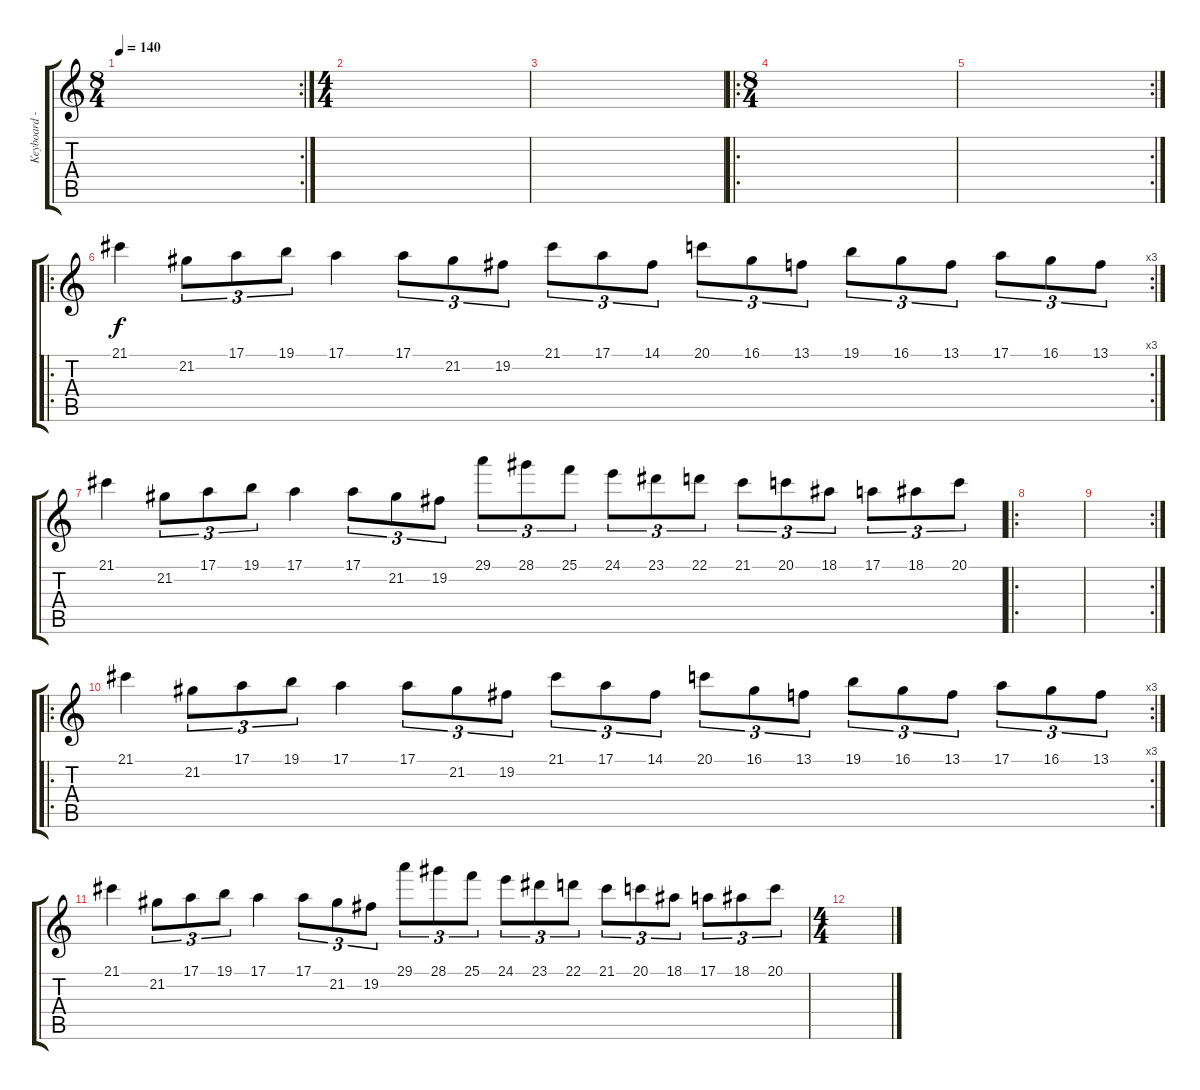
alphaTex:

\track ("Keyboard - Lead" "Keyboard -") {instrument stringensemble1}
\staff {score tabs}
\tuning (E4 B3 G3 D3 A2 E2) {hide}
\rc 2
\ts (8 4)
\tempo 140
\clef g2
\ks c
|
\ts (4 4)
|
|
\ro
\ts (8 4)
|
\rc 2
|
\ro
\rc 3
21.1.4{volume 8} 21.2.8{tu (3 2)} 17.1.8{tu (3 2)} 19.1.8{tu (3 2)} 17.1.4 17.1.8{tu (3 2)} 21.2.8{tu (3 2)} 19.2.8{tu (3 2)} 21.1.8{tu (3 2)} 17.1.8{tu (3 2)} 14.1.8{tu (3 2)} 20.1.8{tu (3 2)} 16.1.8{tu (3 2)} 13.1.8{tu (3 2)} 19.1.8{tu (3 2)} 16.1.8{tu (3 2)} 13.1.8{tu (3 2)} 17.1.8{tu (3 2)} 16.1.8{tu (3 2)} 13.1.8{tu (3 2)} |
21.1.4 21.2.8{tu (3 2)} 17.1.8{tu (3 2)} 19.1.8{tu (3 2)} 17.1.4 17.1.8{tu (3 2)} 21.2.8{tu (3 2)} 19.2.8{tu (3 2)} 29.1.8{tu (3 2)} 28.1.8{tu (3 2)} 25.1.8{tu (3 2)} 24.1.8{tu (3 2)} 23.1.8{tu (3 2)} 22.1.8{tu (3 2)} 21.1.8{tu (3 2)} 20.1.8{tu (3 2)} 18.1.8{tu (3 2)} 17.1.8{tu (3 2)} 18.1.8{tu (3 2)} 20.1.8{tu (3 2)} |
\ro
|
\rc 2
|
\ro
\rc 3
21.1.4{volume 8} 21.2.8{tu (3 2)} 17.1.8{tu (3 2)} 19.1.8{tu (3 2)} 17.1.4 17.1.8{tu (3 2)} 21.2.8{tu (3 2)} 19.2.8{tu (3 2)} 21.1.8{tu (3 2)} 17.1.8{tu (3 2)} 14.1.8{tu (3 2)} 20.1.8{tu (3 2)} 16.1.8{tu (3 2)} 13.1.8{tu (3 2)} 19.1.8{tu (3 2)} 16.1.8{tu (3 2)} 13.1.8{tu (3 2)} 17.1.8{tu (3 2)} 16.1.8{tu (3 2)} 13.1.8{tu (3 2)} |
21.1.4 21.2.8{tu (3 2)} 17.1.8{tu (3 2)} 19.1.8{tu (3 2)} 17.1.4 17.1.8{tu (3 2)} 21.2.8{tu (3 2)} 19.2.8{tu (3 2)} 29.1.8{tu (3 2)} 28.1.8{tu (3 2)} 25.1.8{tu (3 2)} 24.1.8{tu (3 2)} 23.1.8{tu (3 2)} 22.1.8{tu (3 2)} 21.1.8{tu (3 2)} 20.1.8{tu (3 2)} 18.1.8{tu (3 2)} 17.1.8{tu (3 2)} 18.1.8{tu (3 2)} 20.1.8{tu (3 2)} |
\ts (4 4)
